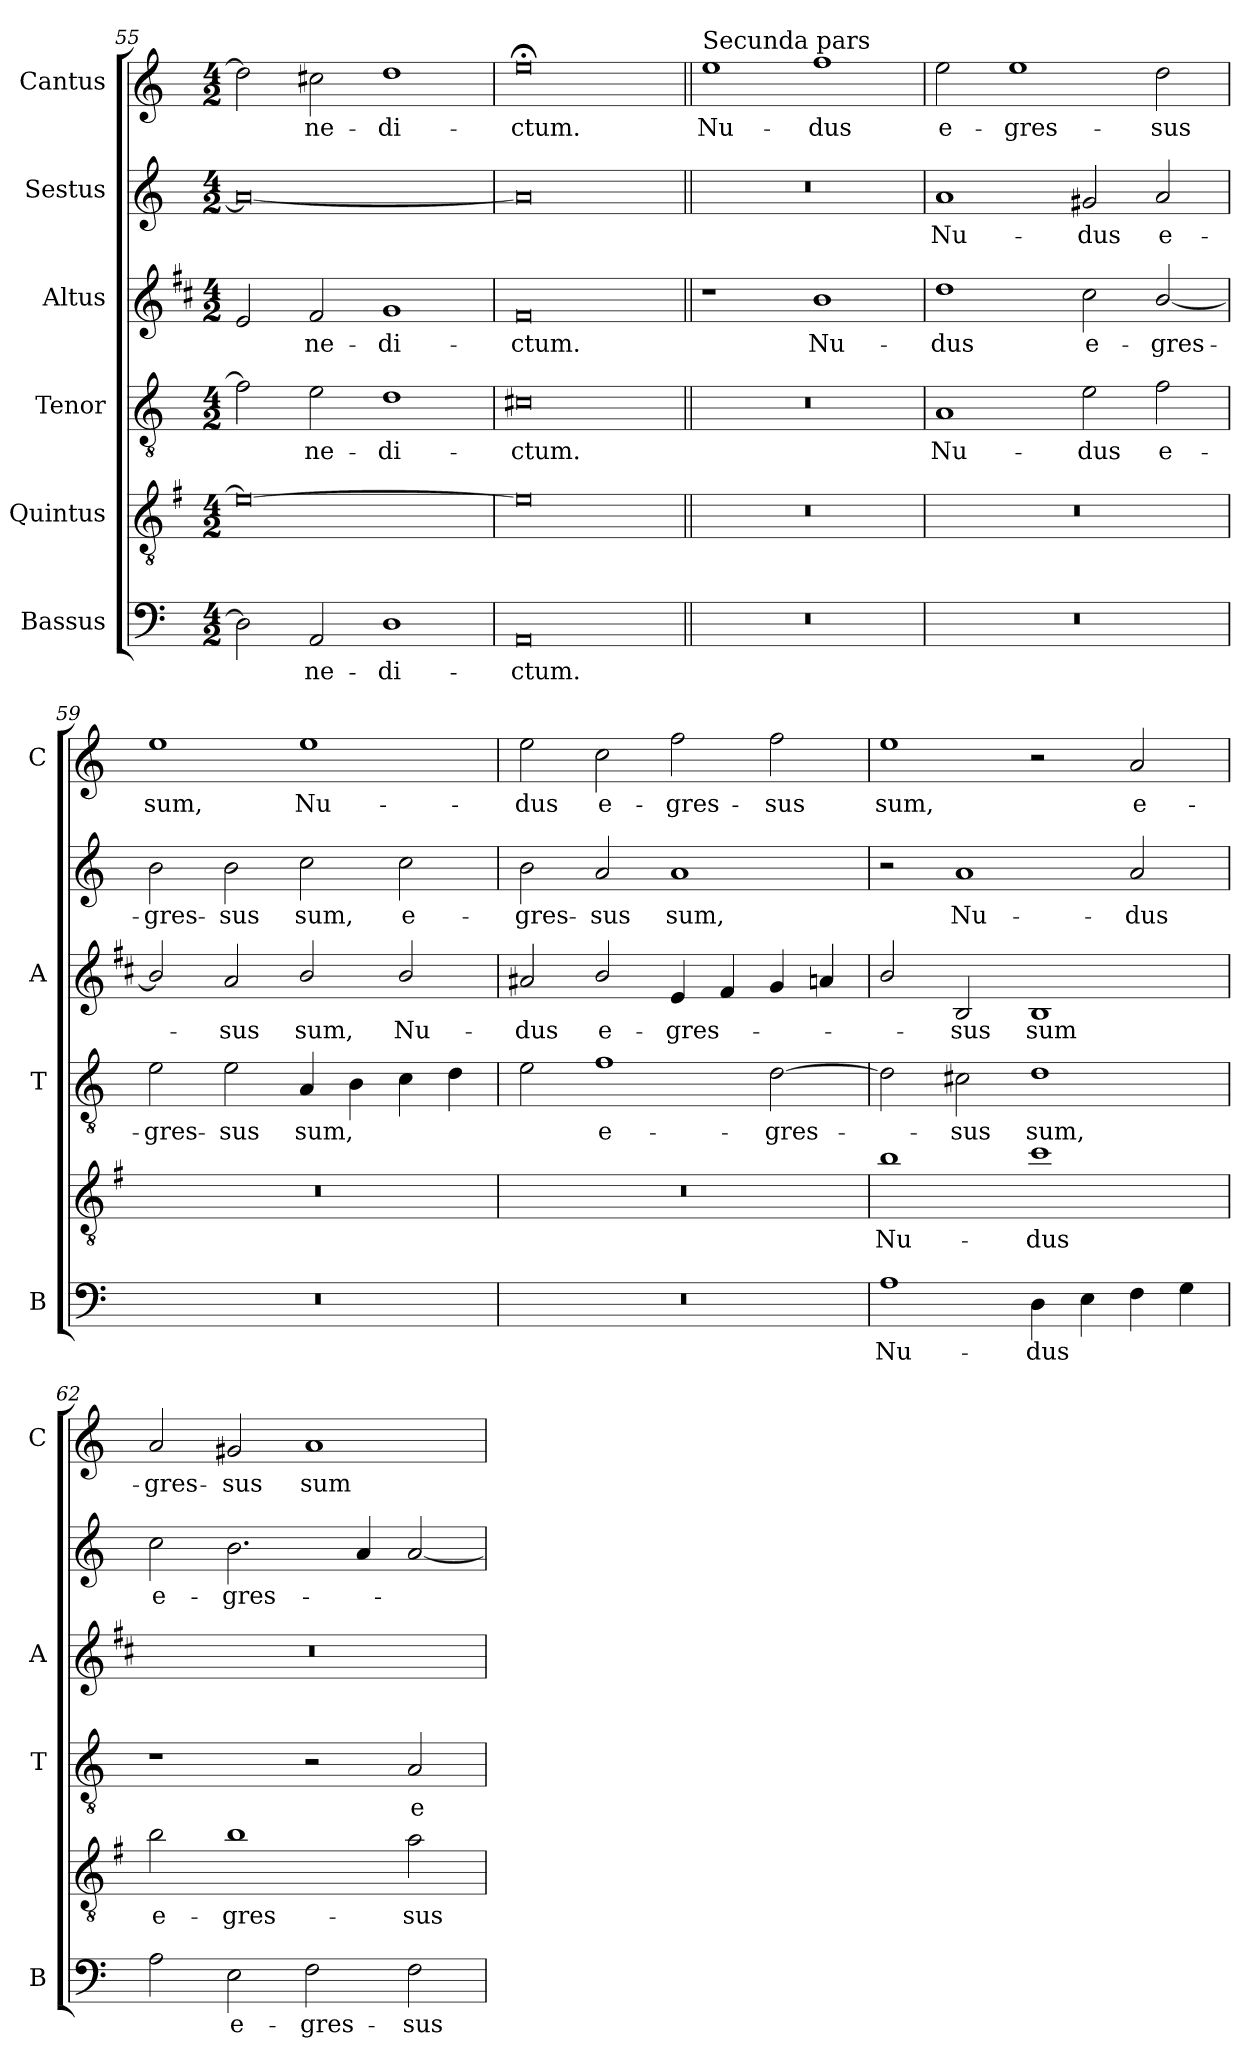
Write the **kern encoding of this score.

**kern	**text	**kern	**text	**kern	**text	**kern	**text	**kern	**text	**kern	**text
*part6	*part6	*part5	*part5	*part4	*part4	*part3	*part3	*part2	*part2	*part1	*part1
*staff6	*staff6	*staff5	*staff5	*staff4	*staff4	*staff3	*staff3	*staff2	*staff2	*staff1	*staff1
*I"Bassus	*	*I"Quintus	*	*I"Tenor	*	*I"Altus	*	*I"Sestus	*	*I"Cantus	*
*I'B	*	*	*	*I'T	*	*I'A	*	*	*	*I'C	*
*clefF4	*	*clefGv2	*	*clefGv2	*	*clefG2	*	*clefG2	*	*clefG2	*
*	*	*ITrd4c7	*	*	*	*ITrd1c2	*	*	*	*	*
*k[]	*	*k[]	*	*k[]	*	*k[]	*	*k[]	*	*k[]	*
*C:	*	*C:	*	*C:	*	*C:	*	*C:	*	*C:	*
*M4/2	*	*M4/2	*	*M4/2	*	*M4/2	*	*M4/2	*	*M4/2	*
=55	=55	=55	=55	=55	=55	=55	=55	=55	=55	=55	=55
2D\]	.	0A_	.	2f\]	.	2d/	.	0a_	.	2dd\]	.
!	!LO:LY:b	!	!	!	!LO:LY:b	!	!LO:LY:b	!	!	!	!LO:LY:b
2AA/	-ne-	.	.	2e\	-ne-	2e/	-ne-	.	.	2cc#X\	-ne-
!	!LO:LY:b	!	!	!	!LO:LY:b	!	!LO:LY:b	!	!	!	!LO:LY:b
1D	-di-	.	.	1d	-di-	1f	-di-	.	.	1dd	-di-
=56	=56	=56	=56	=56	=56	=56	=56	=56	=56	=56	=56
!	!LO:LY:b	!	!	!	!LO:LY:b	!	!LO:LY:b	!	!	!	!LO:LY:b
0AA	-ctum.	0A]	.	0c#X	-ctum.	0e	-ctum.	0a]	.	0ee;<	-ctum.
=57||	=57||	=57||	=57||	=57||	=57||	=57||	=57||	=57||	=57||	=57||	=57||
!	!	!	!	!	!	!	!	!	!	!LO:TX:a:t=Secunda pars	!
!	!	!	!	!	!	!	!	!	!	!	!LO:LY:b
0r	.	0r	.	0r	.	1r	.	0r	.	1ee	Nu-
!	!	!	!	!	!	!	!LO:LY:b	!	!	!	!LO:LY:b
.	.	.	.	.	.	1a	Nu-	.	.	1ff	-dus
=58	=58	=58	=58	=58	=58	=58	=58	=58	=58	=58	=58
!	!	!	!	!	!LO:LY:b	!	!LO:LY:b	!	!LO:LY:b	!	!LO:LY:b
0r	.	0r	.	1A	Nu-	1cc	-dus	1a	Nu-	2ee\	e-
!	!	!	!	!	!	!	!	!	!	!	!LO:LY:b
.	.	.	.	.	.	.	.	.	.	1ee	-gres-
!	!	!	!	!	!LO:LY:b	!	!LO:LY:b	!	!LO:LY:b	!	!
.	.	.	.	2e\	-dus	2b\	e-	2g#X/	-dus	.	.
!	!	!	!	!	!LO:LY:b	!	!LO:LY:b	!	!LO:LY:b	!	!LO:LY:b
.	.	.	.	2f\	e-	[2a/	-gres-	2a/	e-	2dd\	-sus
=59	=59	=59	=59	=59	=59	=59	=59	=59	=59	=59	=59
!	!	!	!	!	!LO:LY:b	!	!	!	!LO:LY:b	!	!LO:LY:b
0r	.	0r	.	2e\	-gres-	2a/]	.	2b\	-gres-	1ee	sum,
!	!	!	!	!	!LO:LY:b	!	!LO:LY:b	!	!LO:LY:b	!	!
.	.	.	.	2e\	-sus	2g/	-sus	2b\	-sus	.	.
!	!	!	!	!	!LO:LY:b	!	!LO:LY:b	!	!LO:LY:b	!	!LO:LY:b
.	.	.	.	4A/	sum,	2a/	sum,	2cc\	sum,	1ee	Nu-
.	.	.	.	4B\	.	.	.	.	.	.	.
!	!	!	!	!	!	!	!LO:LY:b	!	!LO:LY:b	!	!
.	.	.	.	4c\	.	2a/	Nu-	2cc\	e-	.	.
.	.	.	.	4d\	.	.	.	.	.	.	.
!!LO:LB:g=z
=60	=60	=60	=60	=60	=60	=60	=60	=60	=60	=60	=60
!	!	!	!	!	!	!	!LO:LY:b	!	!LO:LY:b	!	!LO:LY:b
0r	.	0r	.	2e\	.	2g#X/	-dus	2b\	-gres-	2ee\	-dus
!	!	!	!	!	!LO:LY:b	!	!LO:LY:b	!	!LO:LY:b	!	!LO:LY:b
.	.	.	.	1f	e-	2a/	e-	2a/	-sus	2cc\	e-
!	!	!	!	!	!	!	!LO:LY:b	!	!LO:LY:b	!	!LO:LY:b
.	.	.	.	.	.	4d/	-gres-	1a	sum,	2ff\	-gres-
.	.	.	.	.	.	4e/	.	.	.	.	.
!	!	!	!	!	!LO:LY:b	!	!	!	!	!	!LO:LY:b
.	.	.	.	[2d\	-gres-	4f/	.	.	.	2ff\	-sus
.	.	.	.	.	.	4gn/	.	.	.	.	.
=61	=61	=61	=61	=61	=61	=61	=61	=61	=61	=61	=61
!	!LO:LY:b	!	!LO:LY:b	!	!	!	!	!	!	!	!LO:LY:b
1A	Nu-	1e	Nu-	2d\]	.	2a/	.	2r	.	1ee	sum,
!	!	!	!	!	!LO:LY:b	!	!LO:LY:b	!	!LO:LY:b	!	!
.	.	.	.	2c#X\	-sus	2A/	-sus	1a	Nu-	.	.
!	!LO:LY:b	!	!LO:LY:b	!	!LO:LY:b	!	!LO:LY:b	!	!	!	!
4D\	-dus	1f	-dus	1d	sum,	1A	sum	.	.	2r	.
4E\	.	.	.	.	.	.	.	.	.	.	.
!	!	!	!	!	!	!	!	!	!LO:LY:b	!	!LO:LY:b
4F\	.	.	.	.	.	.	.	2a/	-dus	2a/	e-
4G\	.	.	.	.	.	.	.	.	.	.	.
=62	=62	=62	=62	=62	=62	=62	=62	=62	=62	=62	=62
!	!	!	!LO:LY:b	!	!	!	!	!	!LO:LY:b	!	!LO:LY:b
2A\	.	2e\	e-	1r	.	0r	.	2cc\	e-	2a/	-gres-
!	!LO:LY:b	!	!LO:LY:b	!	!	!	!	!	!LO:LY:b	!	!LO:LY:b
2E\	e-	1e	-gres-	.	.	.	.	2.b\	-gres-	2g#X/	-sus
!	!LO:LY:b	!	!	!	!	!	!	!	!	!	!LO:LY:b
2F\	-gres-	.	.	2r	.	.	.	.	.	1a	sum
.	.	.	.	.	.	.	.	4a/	.	.	.
!	!LO:LY:b	!	!LO:LY:b	!	!LO:LY:b	!	!	!	!	!	!
2F\	-sus	2d\	-sus	2A/	e-	.	.	[2a/	.	.	.
=	=	=	=	=	=	=	=	=	=	=	=
*-	*-	*-	*-	*-	*-	*-	*-	*-	*-	*-	*-
